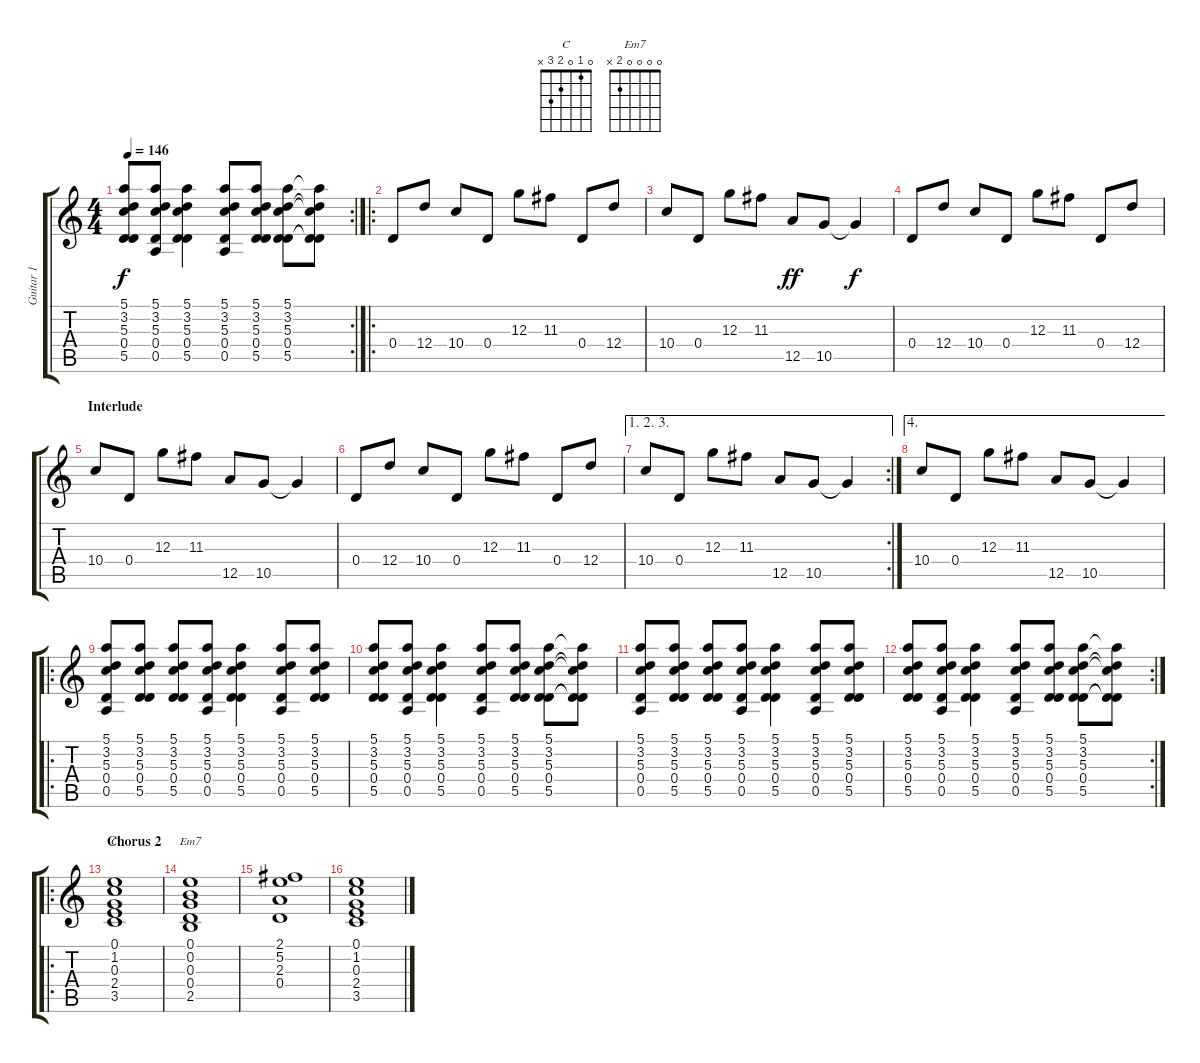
\track ("Guitar 1" "Guitar 1") {instrument acousticguitarsteel}
\staff {score tabs}
\tuning (E4 B3 G3 D3 A2 E2) {hide}
\chord ("C" 0 1 0 2 3 x)
\chord ("Em7" 0 0 0 0 2 x)
\rc 2
\ts (4 4)
\tempo 146
\clef g2
\ks c
(5.1 3.2 5.3 0.4 5.5).8{dy f} (5.1 3.2 5.3 0.4 0.5).8 (5.1 3.2 5.3 0.4 5.5).4 (5.1 3.2 5.3 0.4 0.5).8 (5.1 3.2 5.3 0.4 5.5).8 (5.1 3.2 5.3 0.4 5.5).8 (5.1{t} 3.2{t} 5.3{t} 0.4{t} 5.5{t}).8 |
\ro
0.4.8 12.4.8 10.4.8 0.4.8 12.3.8 11.3.8 0.4.8 12.4.8 |
10.4.8 0.4.8 12.3.8 11.3.8 12.5.8{dy ff} 10.5.8 10.5{t}.4{dy f} |
0.4.8 12.4.8 10.4.8 0.4.8 12.3.8 11.3.8 0.4.8 12.4.8 |
\section ("" "Interlude")
10.4.8 0.4.8 12.3.8 11.3.8 12.5.8 10.5.8 10.5{t}.4 |
0.4.8 12.4.8 10.4.8 0.4.8 12.3.8 11.3.8 0.4.8 12.4.8 |
\ae (1 2 3)
\rc 2
10.4.8 0.4.8 12.3.8 11.3.8 12.5.8 10.5.8 10.5{t}.4 |
\ae 4
10.4.8 0.4.8 12.3.8 11.3.8 12.5.8 10.5.8 10.5{t}.4 |
\ro
(5.1 3.2 5.3 0.4 0.5).8 (5.1 3.2 5.3 0.4 5.5).8 (5.1 3.2 5.3 0.4 5.5).8 (5.1 3.2 5.3 0.4 0.5).8 (5.1 3.2 5.3 0.4 5.5).4 (5.1 3.2 5.3 0.4 0.5).8 (5.1 3.2 5.3 0.4 5.5).8 |
(5.1 3.2 5.3 0.4 5.5).8 (5.1 3.2 5.3 0.4 0.5).8 (5.1 3.2 5.3 0.4 5.5).4 (5.1 3.2 5.3 0.4 0.5).8 (5.1 3.2 5.3 0.4 5.5).8 (5.1 3.2 5.3 0.4 5.5).8 (5.1{t} 3.2{t} 5.3{t} 0.4{t} 5.5{t}).8 |
(5.1 3.2 5.3 0.4 0.5).8 (5.1 3.2 5.3 0.4 5.5).8 (5.1 3.2 5.3 0.4 5.5).8 (5.1 3.2 5.3 0.4 0.5).8 (5.1 3.2 5.3 0.4 5.5).4 (5.1 3.2 5.3 0.4 0.5).8 (5.1 3.2 5.3 0.4 5.5).8 |
\rc 2
(5.1 3.2 5.3 0.4 5.5).8 (5.1 3.2 5.3 0.4 0.5).8 (5.1 3.2 5.3 0.4 5.5).4 (5.1 3.2 5.3 0.4 0.5).8 (5.1 3.2 5.3 0.4 5.5).8 (5.1 3.2 5.3 0.4 5.5).8 (5.1{t} 3.2{t} 5.3{t} 0.4{t} 5.5{t}).8 |
\ro
\section ("" "Chorus 2")
(0.1 1.2 0.3 2.4 3.5).1{ch "C"} |
(0.1 0.2 0.3 0.4 2.5).1{ch "Em7"} |
(2.1 5.2 2.3 0.4).1 |
(0.1 1.2 0.3 2.4 3.5).1
